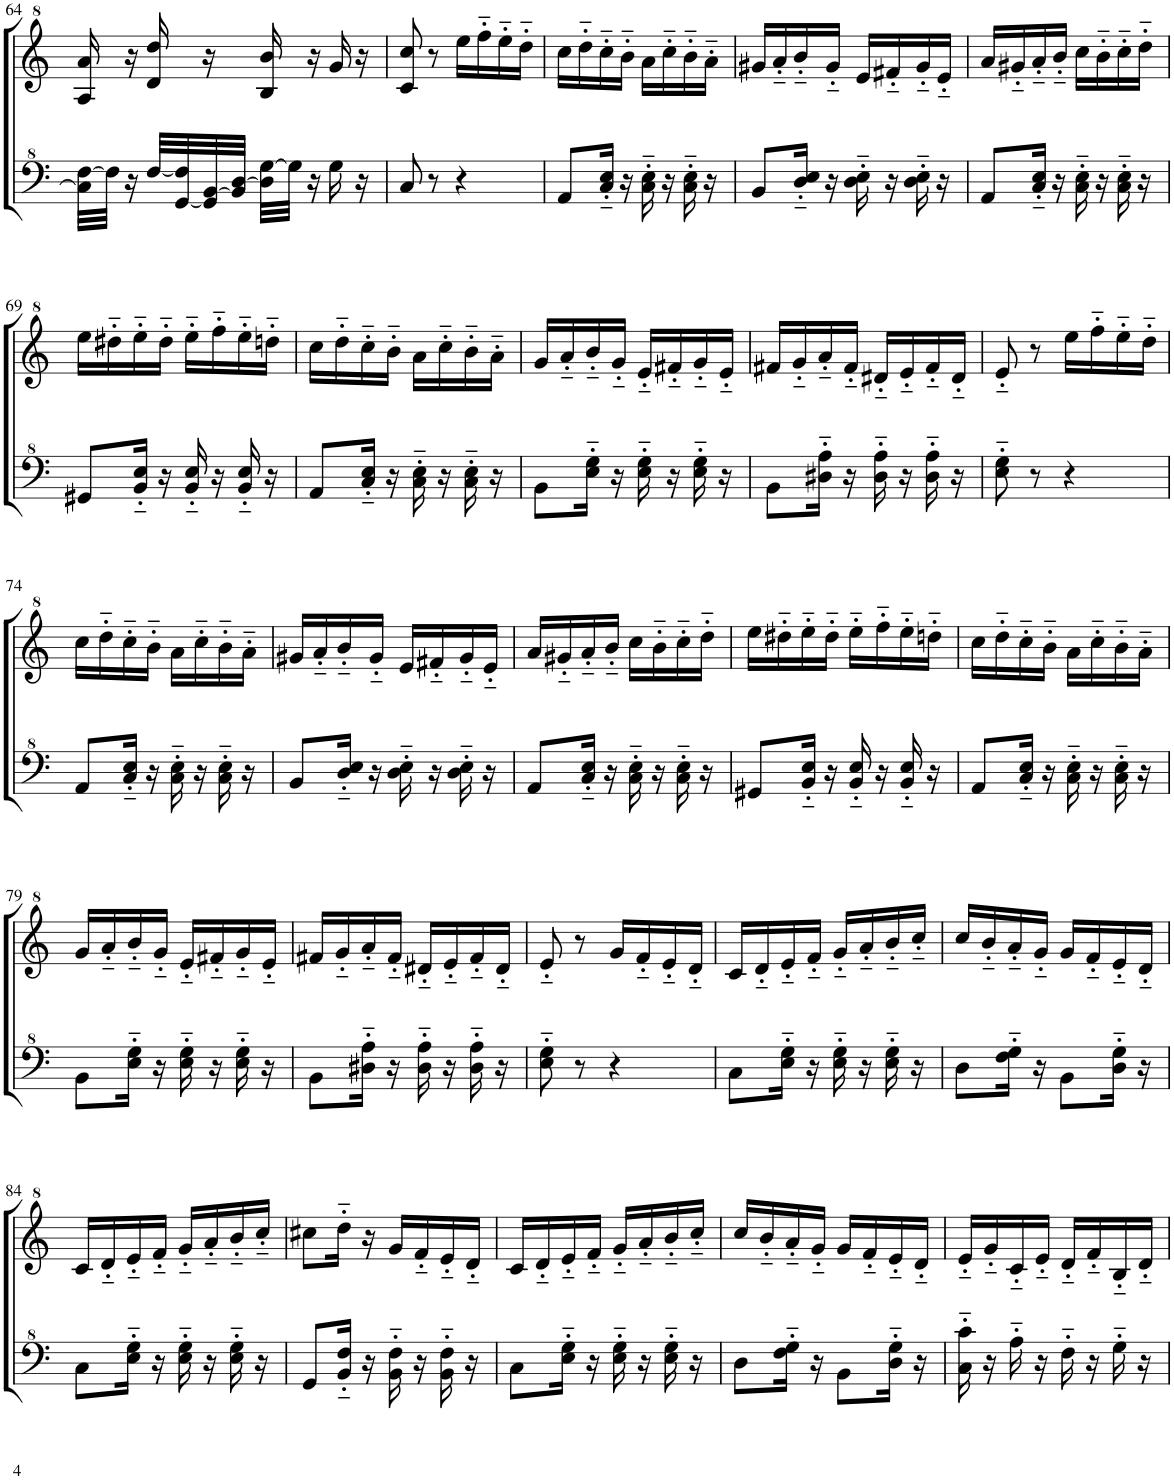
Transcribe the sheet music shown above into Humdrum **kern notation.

**kern	**kern
*part1	*part1
*staff2	*staff1
*I"Model III	*
!!LO:PB:g=z
*clefF^4	*clefG^2
*k[]	*k[]
*M2/4	*M2/4
=64	=64
32c\] [32f\LLL	16a/ 16aa/
32f\JJJ]	.
16r	16r
[32f/LLL	16dd/ 16ddd/
[32G/ 32f/]	.
32G/] [32B/	16r
32B/] [32d/JJJ	.
32d\] [32g\LLL	16b/ 16bb/
32g\JJJ]	.
16r	16r
16g\	16gg/
16r	16r
=65	=65
8c/	8cc/ 8ccc/
8r	8r
4r	16eee\LL
.	16fff'~\
.	16eee'~\
.	16ddd'~\JJ
=66	=66
8A/L	16ccc\LL
.	16ddd'~\
16c/'~ 16e/'~Jk	16ccc'~\
16r	16bb'~\JJ
16c\'~ 16e\'~	16aa\LL
16r	16ccc'~\
16c\'~ 16e\'~	16bb'~\
16r	16aa'~\JJ
=67	=67
8B/L	16gg#X/LL
.	16aa'~/
16d/'~ 16e/'~Jk	16bb'~/
16r	16gg#'~/JJ
16d\'~ 16e\'~	16ee/LL
16r	16ff#X'~/
16d\'~ 16e\'~	16gg#'~/
16r	16ee'~/JJ
=68	=68
8A/L	16aa/LL
.	16gg#X'~/
16c/'~ 16e/'~Jk	16aa'~/
16r	16bb'~/JJ
16c\'~ 16e\'~	16ccc\LL
16r	16bb'~\
16c\'~ 16e\'~	16ccc'~\
16r	16ddd'~\JJ
!!LO:LB:g=z
=69	=69
8G#X/L	16eee\LL
.	16ddd#X'~\
16B/'~ 16e/'~Jk	16eee'~\
16r	16ddd#'~\JJ
16B/'~ 16e/'~	16eee'~\LL
16r	16fff'~\
16B/'~ 16e/'~	16eee'~\
16r	16dddn'~\JJ
=70	=70
8A/L	16ccc\LL
.	16ddd'~\
16c/'~ 16e/'~Jk	16ccc'~\
16r	16bb'~\JJ
16c\'~ 16e\'~	16aa\LL
16r	16ccc'~\
16c\'~ 16e\'~	16bb'~\
16r	16aa'~\JJ
=71	=71
8B\L	16gg/LL
.	16aa'~/
16e\'~ 16g\'~Jk	16bb'~/
16r	16gg'~/JJ
16e\'~ 16g\'~	16ee'~/LL
16r	16ff#X'~/
16e\'~ 16g\'~	16gg'~/
16r	16ee'~/JJ
=72	=72
8B\L	16ff#X/LL
.	16gg'~/
16d#X\'~ 16a\'~Jk	16aa'~/
16r	16ff#'~/JJ
16d#\'~ 16a\'~	16dd#X'~/LL
16r	16ee'~/
16d#\'~ 16a\'~	16ff#'~/
16r	16dd#'~/JJ
=73	=73
8e\'~ 8g\'~	8ee'~/
8r	8r
4r	16eee\LL
.	16fff'~\
.	16eee'~\
.	16ddd'~\JJ
!!LO:LB:g=z
=74	=74
8A/L	16ccc\LL
.	16ddd'~\
16c/'~ 16e/'~Jk	16ccc'~\
16r	16bb'~\JJ
16c\'~ 16e\'~	16aa\LL
16r	16ccc'~\
16c\'~ 16e\'~	16bb'~\
16r	16aa'~\JJ
=75	=75
8B/L	16gg#X/LL
.	16aa'~/
16d/'~ 16e/'~Jk	16bb'~/
16r	16gg#'~/JJ
16d\'~ 16e\'~	16ee/LL
16r	16ff#X'~/
16d\'~ 16e\'~	16gg#'~/
16r	16ee'~/JJ
=76	=76
8A/L	16aa/LL
.	16gg#X'~/
16c/'~ 16e/'~Jk	16aa'~/
16r	16bb'~/JJ
16c\'~ 16e\'~	16ccc\LL
16r	16bb'~\
16c\'~ 16e\'~	16ccc'~\
16r	16ddd'~\JJ
=77	=77
8G#X/L	16eee\LL
.	16ddd#X'~\
16B/'~ 16e/'~Jk	16eee'~\
16r	16ddd#'~\JJ
16B/'~ 16e/'~	16eee'~\LL
16r	16fff'~\
16B/'~ 16e/'~	16eee'~\
16r	16dddn'~\JJ
=78	=78
8A/L	16ccc\LL
.	16ddd'~\
16c/'~ 16e/'~Jk	16ccc'~\
16r	16bb'~\JJ
16c\'~ 16e\'~	16aa\LL
16r	16ccc'~\
16c\'~ 16e\'~	16bb'~\
16r	16aa'~\JJ
!!LO:LB:g=z
=79	=79
8B\L	16gg/LL
.	16aa'~/
16e\'~ 16g\'~Jk	16bb'~/
16r	16gg'~/JJ
16e\'~ 16g\'~	16ee'~/LL
16r	16ff#X'~/
16e\'~ 16g\'~	16gg'~/
16r	16ee'~/JJ
=80	=80
8B\L	16ff#X/LL
.	16gg'~/
16d#X\'~ 16a\'~Jk	16aa'~/
16r	16ff#'~/JJ
16d#\'~ 16a\'~	16dd#X'~/LL
16r	16ee'~/
16d#\'~ 16a\'~	16ff#'~/
16r	16dd#'~/JJ
=81	=81
8e\'~ 8g\'~	8ee'~/
8r	8r
4r	16gg/LL
.	16ff'~/
.	16ee'~/
.	16dd'~/JJ
=82	=82
8c\L	16cc/LL
.	16dd'~/
16e\'~ 16g\'~Jk	16ee'~/
16r	16ff'~/JJ
16e\'~ 16g\'~	16gg'~/LL
16r	16aa'~/
16e\'~ 16g\'~	16bb'~/
16r	16ccc'~/JJ
=83	=83
8d\L	16ccc/LL
.	16bb'~/
16f\'~ 16g\'~Jk	16aa'~/
16r	16gg'~/JJ
8B\L	16gg/LL
.	16ff'~/
16d\'~ 16g\'~Jk	16ee'~/
16r	16dd'~/JJ
!!LO:LB:g=z
=84	=84
8c\L	16cc/LL
.	16dd'~/
16e\'~ 16g\'~Jk	16ee'~/
16r	16ff'~/JJ
16e\'~ 16g\'~	16gg'~/LL
16r	16aa'~/
16e\'~ 16g\'~	16bb'~/
16r	16ccc'~/JJ
=85	=85
8G/L	8ccc#X\L
16B/'~ 16f/'~Jk	16ddd'~\Jk
16r	16r
16B\'~ 16f\'~	16gg/LL
16r	16ff'~/
16B\'~ 16f\'~	16ee'~/
16r	16dd'~/JJ
=86	=86
8c\L	16cc/LL
.	16dd'~/
16e\'~ 16g\'~Jk	16ee'~/
16r	16ff'~/JJ
16e\'~ 16g\'~	16gg'~/LL
16r	16aa'~/
16e\'~ 16g\'~	16bb'~/
16r	16ccc'~/JJ
=87	=87
8d\L	16ccc/LL
.	16bb'~/
16f\'~ 16g\'~Jk	16aa'~/
16r	16gg'~/JJ
8B\L	16gg/LL
.	16ff'~/
16d\'~ 16g\'~Jk	16ee'~/
16r	16dd'~/JJ
=88	=88
16c\'~ 16cc\'~	16ee'~/LL
16r	16gg'~/
16a'~\	16cc'~/
16r	16ee'~/JJ
16f'~\	16dd'~/LL
16r	16ff'~/
16g'~\	16b'~/
16r	16dd'~/JJ
=	=
*-	*-
